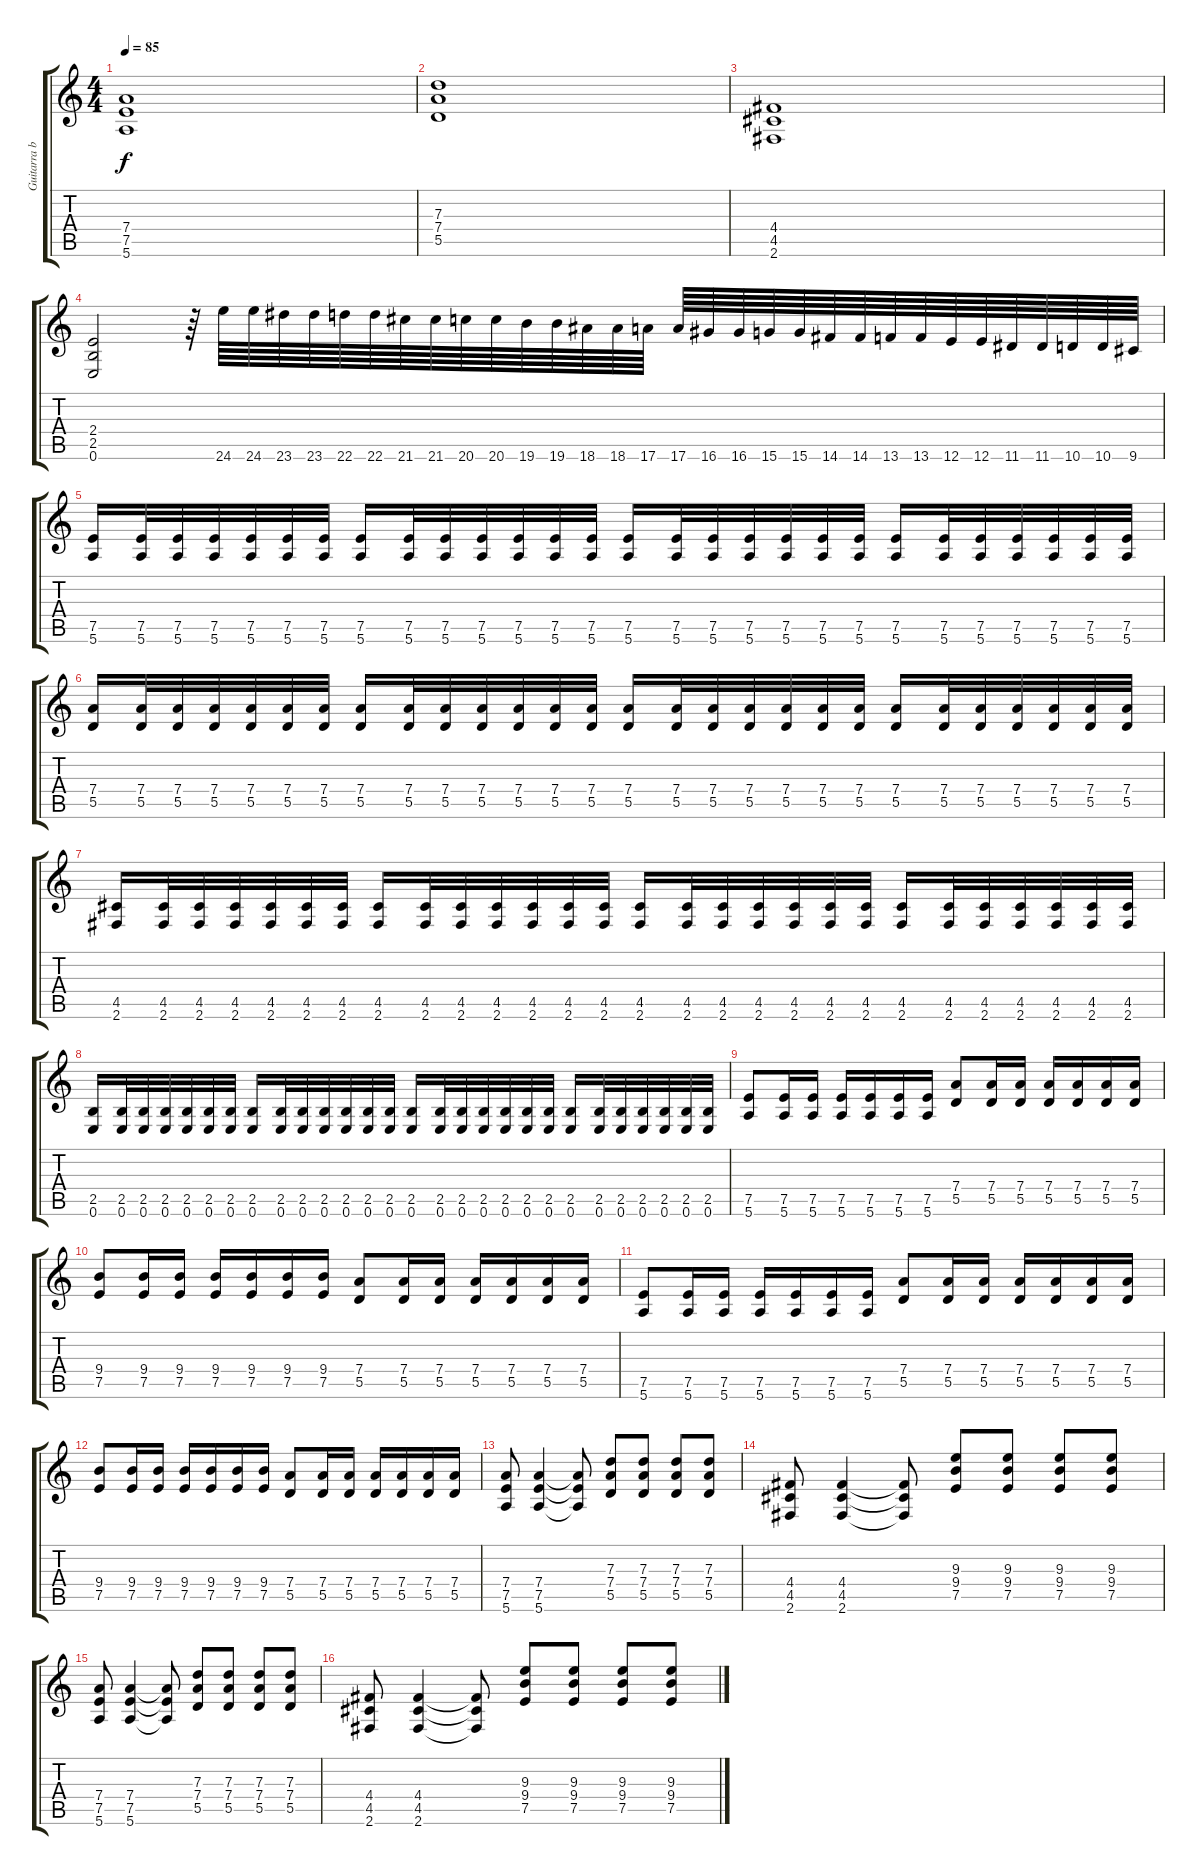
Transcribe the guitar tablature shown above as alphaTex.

\track ("Guitarra base" "Guitarra b") {instrument overdrivenguitar}
\staff {score tabs}
\tuning (E4 B3 G3 D3 A2 E2) {hide}
\ts (4 4)
\tempo 85
\clef g2
\ks c
(7.4 7.5 5.6).1{dy f instrument overdrivenguitar} |
(7.3 7.4 5.5).1 |
(4.4 4.5 2.6).1 |
(2.4 2.5 0.6).2 r.64 24.6.64 24.6.64 23.6.64 23.6.64 22.6.64 22.6.64 21.6.64 21.6.64 20.6.64 20.6.64 19.6.64 19.6.64 18.6.64 18.6.64 17.6.64 17.6.64 16.6.64 16.6.64 15.6.64 15.6.64 14.6.64 14.6.64 13.6.64 13.6.64 12.6.64 12.6.64 11.6.64 11.6.64 10.6.64 10.6.64 9.6.64 |
(7.5 5.6).16 (7.5 5.6).32 (7.5 5.6).32 (7.5 5.6).32 (7.5 5.6).32 (7.5 5.6).32 (7.5 5.6).32 (7.5 5.6).16 (7.5 5.6).32 (7.5 5.6).32 (7.5 5.6).32 (7.5 5.6).32 (7.5 5.6).32 (7.5 5.6).32 (7.5 5.6).16 (7.5 5.6).32 (7.5 5.6).32 (7.5 5.6).32 (7.5 5.6).32 (7.5 5.6).32 (7.5 5.6).32 (7.5 5.6).16 (7.5 5.6).32 (7.5 5.6).32 (7.5 5.6).32 (7.5 5.6).32 (7.5 5.6).32 (7.5 5.6).32 |
(7.4 5.5).16 (7.4 5.5).32 (7.4 5.5).32 (7.4 5.5).32 (7.4 5.5).32 (7.4 5.5).32 (7.4 5.5).32 (7.4 5.5).16 (7.4 5.5).32 (7.4 5.5).32 (7.4 5.5).32 (7.4 5.5).32 (7.4 5.5).32 (7.4 5.5).32 (7.4 5.5).16 (7.4 5.5).32 (7.4 5.5).32 (7.4 5.5).32 (7.4 5.5).32 (7.4 5.5).32 (7.4 5.5).32 (7.4 5.5).16 (7.4 5.5).32 (7.4 5.5).32 (7.4 5.5).32 (7.4 5.5).32 (7.4 5.5).32 (7.4 5.5).32 |
(4.5 2.6).16 (4.5 2.6).32 (4.5 2.6).32 (4.5 2.6).32 (4.5 2.6).32 (4.5 2.6).32 (4.5 2.6).32 (4.5 2.6).16 (4.5 2.6).32 (4.5 2.6).32 (4.5 2.6).32 (4.5 2.6).32 (4.5 2.6).32 (4.5 2.6).32 (4.5 2.6).16 (4.5 2.6).32 (4.5 2.6).32 (4.5 2.6).32 (4.5 2.6).32 (4.5 2.6).32 (4.5 2.6).32 (4.5 2.6).16 (4.5 2.6).32 (4.5 2.6).32 (4.5 2.6).32 (4.5 2.6).32 (4.5 2.6).32 (4.5 2.6).32 |
(2.5 0.6).16 (2.5 0.6).32 (2.5 0.6).32 (2.5 0.6).32 (2.5 0.6).32 (2.5 0.6).32 (2.5 0.6).32 (2.5 0.6).16 (2.5 0.6).32 (2.5 0.6).32 (2.5 0.6).32 (2.5 0.6).32 (2.5 0.6).32 (2.5 0.6).32 (2.5 0.6).16 (2.5 0.6).32 (2.5 0.6).32 (2.5 0.6).32 (2.5 0.6).32 (2.5 0.6).32 (2.5 0.6).32 (2.5 0.6).16 (2.5 0.6).32 (2.5 0.6).32 (2.5 0.6).32 (2.5 0.6).32 (2.5 0.6).32 (2.5 0.6).32 |
(7.5 5.6).8 (7.5 5.6).16 (7.5 5.6).16 (7.5 5.6).16 (7.5 5.6).16 (7.5 5.6).16 (7.5 5.6).16 (7.4 5.5).8 (7.4 5.5).16 (7.4 5.5).16 (7.4 5.5).16 (7.4 5.5).16 (7.4 5.5).16 (7.4 5.5).16 |
(9.4 7.5).8 (9.4 7.5).16 (9.4 7.5).16 (9.4 7.5).16 (9.4 7.5).16 (9.4 7.5).16 (9.4 7.5).16 (7.4 5.5).8 (7.4 5.5).16 (7.4 5.5).16 (7.4 5.5).16 (7.4 5.5).16 (7.4 5.5).16 (7.4 5.5).16 |
(7.5 5.6).8 (7.5 5.6).16 (7.5 5.6).16 (7.5 5.6).16 (7.5 5.6).16 (7.5 5.6).16 (7.5 5.6).16 (7.4 5.5).8 (7.4 5.5).16 (7.4 5.5).16 (7.4 5.5).16 (7.4 5.5).16 (7.4 5.5).16 (7.4 5.5).16 |
(9.4 7.5).8 (9.4 7.5).16 (9.4 7.5).16 (9.4 7.5).16 (9.4 7.5).16 (9.4 7.5).16 (9.4 7.5).16 (7.4 5.5).8 (7.4 5.5).16 (7.4 5.5).16 (7.4 5.5).16 (7.4 5.5).16 (7.4 5.5).16 (7.4 5.5).16 |
(7.4 7.5 5.6).8 (7.4 7.5 5.6).4 (7.4{t} 7.5{t} 5.6{t}).8 (7.3 7.4 5.5).8 (7.3 7.4 5.5).8 (7.3 7.4 5.5).8 (7.3 7.4 5.5).8 |
(4.4 4.5 2.6).8 (4.4 4.5 2.6).4 (4.4{t} 4.5{t} 2.6{t}).8 (9.3 9.4 7.5).8 (9.3 9.4 7.5).8 (9.3 9.4 7.5).8 (9.3 9.4 7.5).8 |
(7.4 7.5 5.6).8 (7.4 7.5 5.6).4 (7.4{t} 7.5{t} 5.6{t}).8 (7.3 7.4 5.5).8 (7.3 7.4 5.5).8 (7.3 7.4 5.5).8 (7.3 7.4 5.5).8 |
(4.4 4.5 2.6).8 (4.4 4.5 2.6).4 (4.4{t} 4.5{t} 2.6{t}).8 (9.3 9.4 7.5).8 (9.3 9.4 7.5).8 (9.3 9.4 7.5).8 (9.3 9.4 7.5).8
